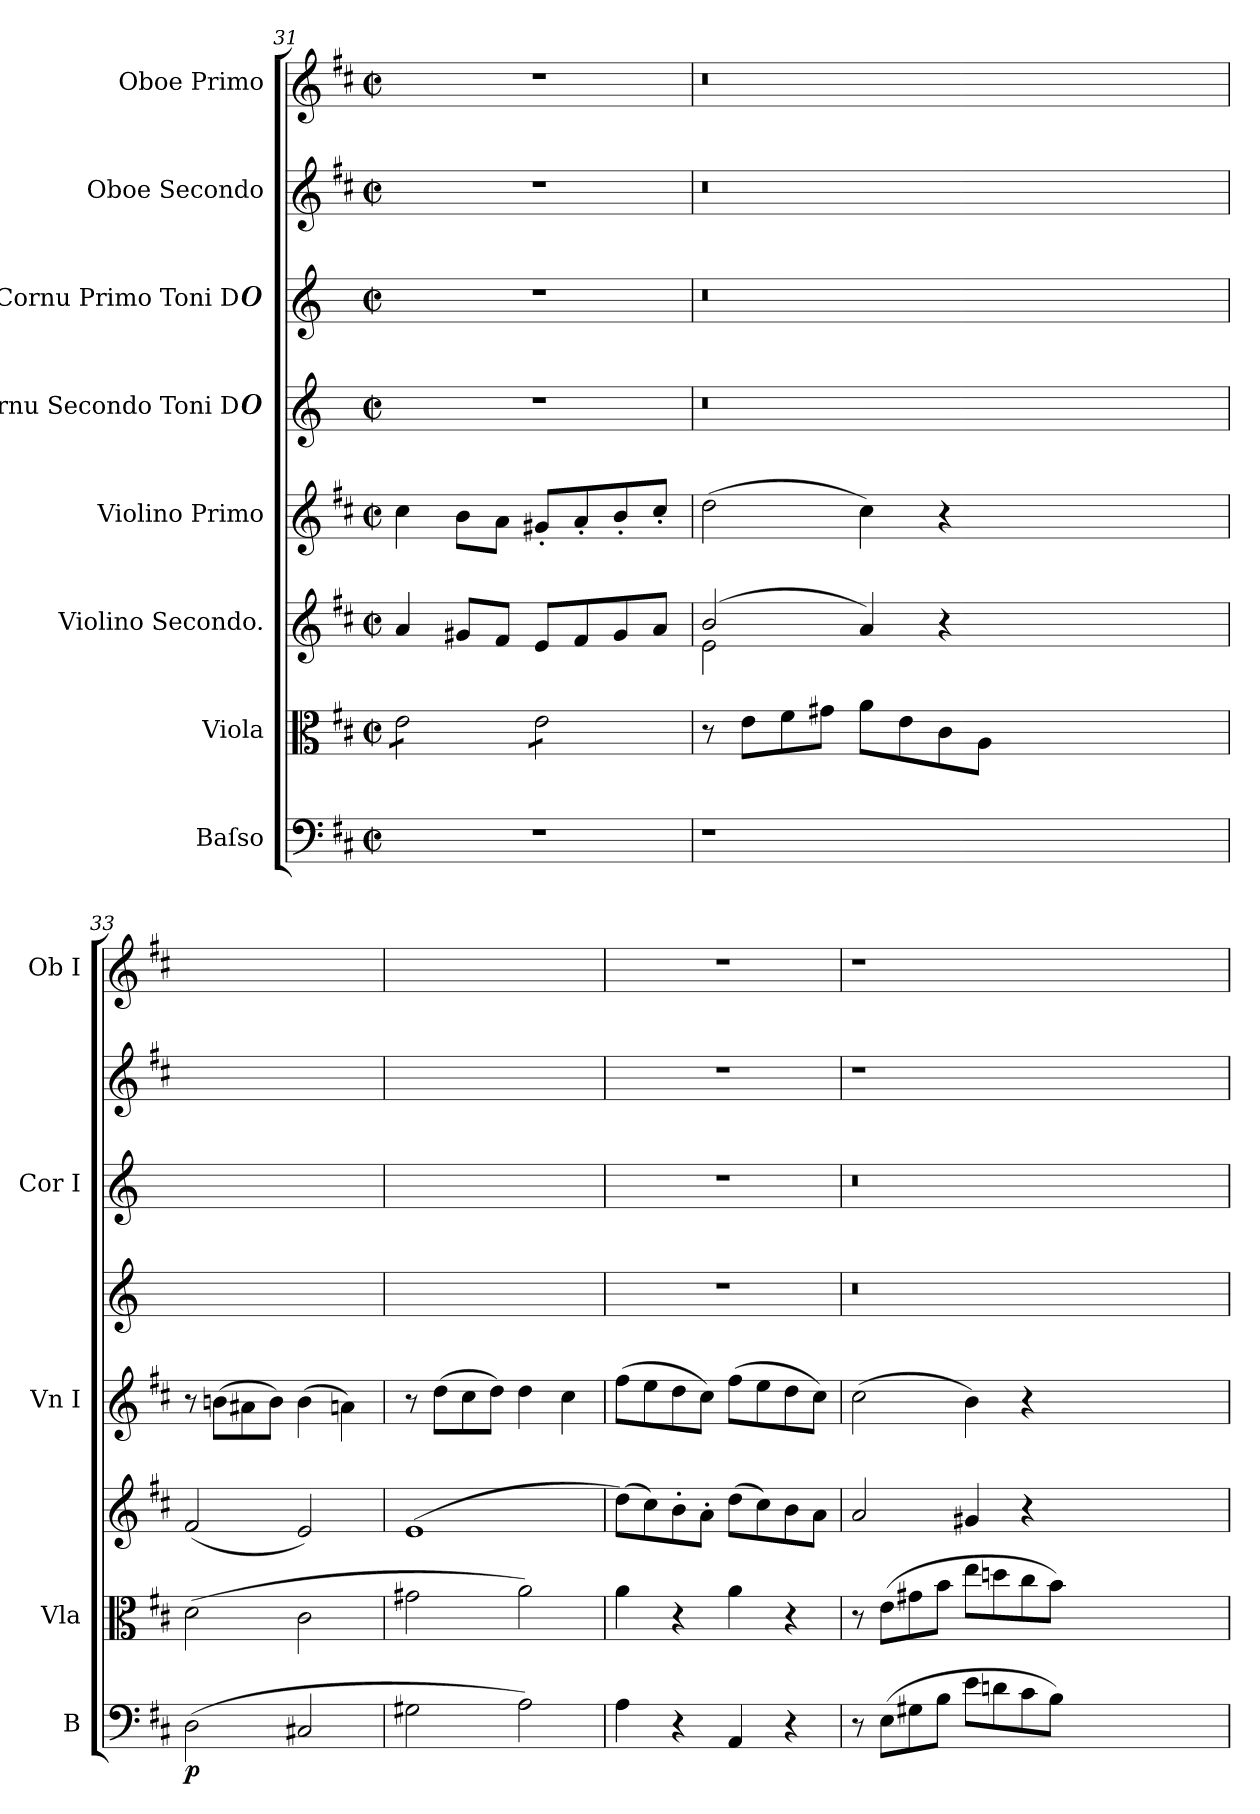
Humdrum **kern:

**kern	**dynam	**kern	**kern	**kern	**kern	**kern	**kern	**kern
*part8	*part8	*part7	*part6	*part5	*part4	*part3	*part2	*part1
*staff8	*staff8	*staff7	*staff6	*staff5	*staff4	*staff3	*staff2	*staff1
*I"Baſso	*	*I"Viola	*I"Violino Secondo.	*I"Violino Primo	*I"Cornu Secondo Toni D#	*I"Cornu Primo Toni D#	*I"Oboe Secondo	*I"Oboe Primo
*I'B	*	*I'Vla	*	*I'Vn I	*	*I'Cor I	*	*I'Ob I
*clefF4	*	*clefC3	*clefG2	*clefG2	*clefG2	*clefG2	*clefG2	*clefG2
*	*	*	*	*	*ITrd-1c-2	*ITrd-1c-2	*	*
*k[f#c#]	*	*k[f#c#]	*k[f#c#]	*k[f#c#]	*k[f#c#]	*k[f#c#]	*k[f#c#]	*k[f#c#]
*D:	*	*D:	*D:	*D:	*	*	*D:	*D:
*M2/2	*	*M2/2	*M2/2	*M2/2	*M2/2	*M2/2	*M2/2	*M2/2
*met(c|)	*	*met(c|)	*met(c|)	*met(c|)	*met(c|)	*met(c|)	*met(c|)	*met(c|)
=31	=31	=31	=31	=31	=31	=31	=31	=31
*	*	*tremolo	*	*	*	*	*	*
1r	.	8e\L	4a/	4cc#\	1r	1r	1r	1r
.	.	8e\	.	.	.	.	.	.
.	.	8e\	8g#X/L	8b\L	.	.	.	.
.	.	8e\J	8f#/J	8a\J	.	.	.	.
.	.	8e\L	8e/L	8g#X'/L	.	.	.	.
.	.	8e\	8f#/	8a'/	.	.	.	.
.	.	8e\	8g#/	8b'/	.	.	.	.
.	.	8e\J	8a/J	8cc#'/J	.	.	.	.
*	*	*Xtremolo	*	*	*	*	*	*
=32	=32	=32	=32	=32	=32	=32	=32	=32
*	*	*	*^	*	*	*	*	*
1r	.	8r	(2b/	2e\	(2dd\	0.r	0.r	0.r	0.r
.	.	8e\L	.	.	.	.	.	.	.
.	.	8f#\	.	.	.	.	.	.	.
.	.	8g#X\J	.	.	.	.	.	.	.
.	.	8a\L	4a/)	2ryy	4cc#\)	.	.	.	.
.	.	8e\	.	.	.	.	.	.	.
.	.	8c#\	4r	.	4r	.	.	.	.
.	.	8A\J	.	.	.	.	.	.	.
0ryy	.	0ryy	0ryy	0ryy	0ryy	.	.	.	.
*	*	*	*v	*v	*	*	*	*	*
=33	=33	=33	=33	=33	=33	=33	=33	=33
(2D\	p	(2d\	(2f#/	8r	1ryy	1ryy	1ryy	1ryy
.	.	.	.	(8bn\L	.	.	.	.
.	.	.	.	8a#X\	.	.	.	.
.	.	.	.	8b\J)	.	.	.	.
2C#X/	.	2c#\	2e/)	(4b\	.	.	.	.
.	.	.	.	4an\)	.	.	.	.
=34	=34	=34	=34	=34	=34	=34	=34	=34
2G#X\	.	2g#X\	(<1e	8r	1ryy	1ryy	1ryy	1ryy
.	.	.	.	(8dd\L	.	.	.	.
.	.	.	.	8cc#\	.	.	.	.
.	.	.	.	8dd\J)	.	.	.	.
2A\)	.	2a\)	.	4dd\	.	.	.	.
.	.	.	.	4cc#\	.	.	.	.
=35	=35	=35	=35	=35	=35	=35	=35	=35
4A\	.	4a\	(8dd\L)	(8ff#\L	1r	1r	1r	1r
.	.	.	8cc#\)	8ee\	.	.	.	.
4r	.	4r	8b'\	8dd\	.	.	.	.
.	.	.	8a'\J	8cc#\J)	.	.	.	.
4AA/	.	4a\	(8dd\L	(8ff#\L	.	.	.	.
.	.	.	8cc#\)	8ee\	.	.	.	.
4r	.	4r	8b\	8dd\	.	.	.	.
.	.	.	8a\J	8cc#\J)	.	.	.	.
=36	=36	=36	=36	=36	=36	=36	=36	=36
8r	.	8r	2a/	(2cc#\	0.r	0.r	1r	1r
(8E\L	.	(8e\L	.	.	.	.	.	.
8G#X\	.	8g#X\	.	.	.	.	.	.
8B\J	.	8b\J	.	.	.	.	.	.
8e\L	.	8ee\L	4g#X/	4b\)	.	.	.	.
8dn\	.	8ddn\	.	.	.	.	.	.
8c#\	.	8cc#\	4r	4r	.	.	.	.
8B\J)	.	8b\J)	.	.	.	.	.	.
0ryy	.	0ryy	0ryy	0ryy	.	.	0ryy	0ryy
=	=	=	=	=	=	=	=	=
*-	*-	*-	*-	*-	*-	*-	*-	*-
